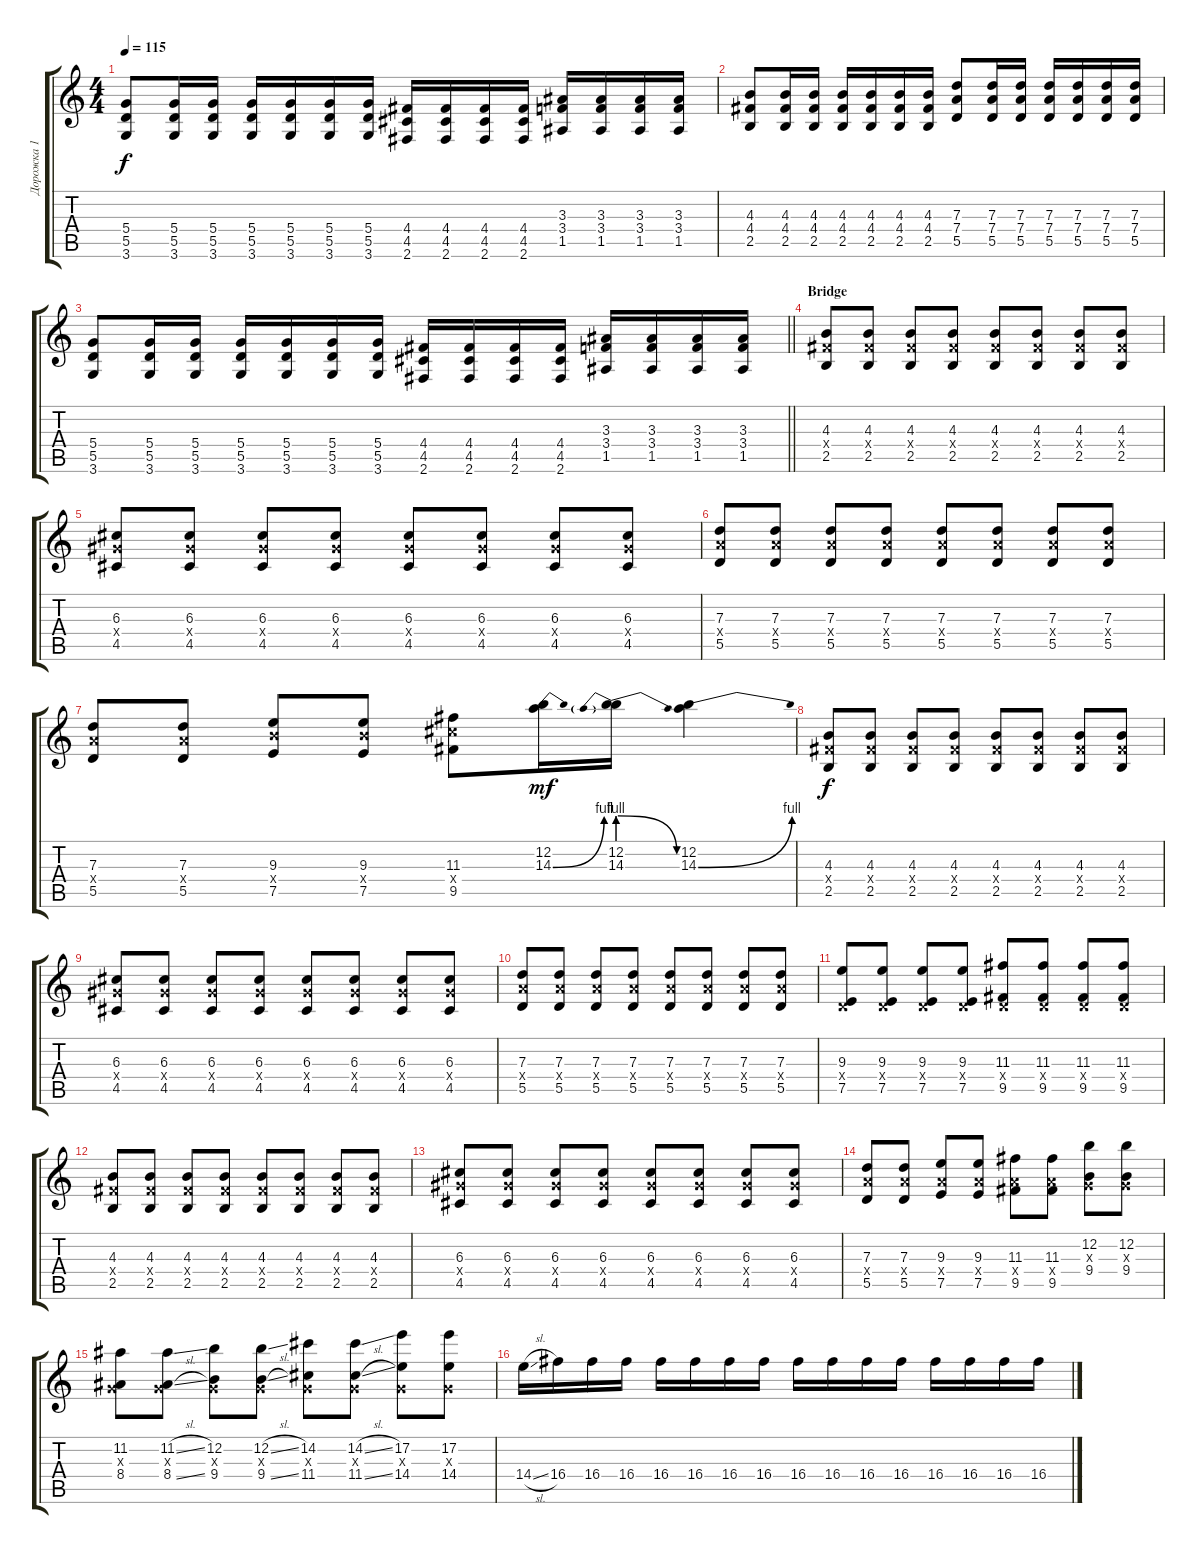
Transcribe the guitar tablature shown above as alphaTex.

\track ("Дорожка 1" "Дорожка 1") {instrument distortionguitar}
\staff {score tabs}
\tuning (E4 B3 G3 D3 A2 E2) {hide}
\ts (4 4)
\tempo 115
\clef g2
\ks c
(5.4 5.5 3.6).8{dy f} (5.4 5.5 3.6).16 (5.4 5.5 3.6).16 (5.4 5.5 3.6).16 (5.4 5.5 3.6).16 (5.4 5.5 3.6).16 (5.4 5.5 3.6).16 (4.4 4.5 2.6).16 (4.4 4.5 2.6).16 (4.4 4.5 2.6).16 (4.4 4.5 2.6).16 (3.3 3.4 1.5).16 (3.3 3.4 1.5).16 (3.3 3.4 1.5).16 (3.3 3.4 1.5).16 |
(4.3 4.4 2.5).8 (4.3 4.4 2.5).16 (4.3 4.4 2.5).16 (4.3 4.4 2.5).16 (4.3 4.4 2.5).16 (4.3 4.4 2.5).16 (4.3 4.4 2.5).16 (7.3 7.4 5.5).8 (7.3 7.4 5.5).16 (7.3 7.4 5.5).16 (7.3 7.4 5.5).16 (7.3 7.4 5.5).16 (7.3 7.4 5.5).16 (7.3 7.4 5.5).16 |
\barLineRight lightlight
(5.4 5.5 3.6).8 (5.4 5.5 3.6).16 (5.4 5.5 3.6).16 (5.4 5.5 3.6).16 (5.4 5.5 3.6).16 (5.4 5.5 3.6).16 (5.4 5.5 3.6).16 (4.4 4.5 2.6).16 (4.4 4.5 2.6).16 (4.4 4.5 2.6).16 (4.4 4.5 2.6).16 (3.3 3.4 1.5).16 (3.3 3.4 1.5).16 (3.3 3.4 1.5).16 (3.3 3.4 1.5).16 |
\section ("" "Bridge")
(4.3 4.4{x} 2.5).8 (4.3 4.4{x} 2.5).8 (4.3 4.4{x} 2.5).8 (4.3 4.4{x} 2.5).8 (4.3 4.4{x} 2.5).8 (4.3 4.4{x} 2.5).8 (4.3 4.4{x} 2.5).8 (4.3 4.4{x} 2.5).8 |
(6.3 6.4{x} 4.5).8 (6.3 6.4{x} 4.5).8 (6.3 6.4{x} 4.5).8 (6.3 6.4{x} 4.5).8 (6.3 6.4{x} 4.5).8 (6.3 6.4{x} 4.5).8 (6.3 6.4{x} 4.5).8 (6.3 6.4{x} 4.5).8 |
(7.3 7.4{x} 5.5).8 (7.3 7.4{x} 5.5).8 (7.3 7.4{x} 5.5).8 (7.3 7.4{x} 5.5).8 (7.3 7.4{x} 5.5).8 (7.3 7.4{x} 5.5).8 (7.3 7.4{x} 5.5).8 (7.3 7.4{x} 5.5).8 |
(7.3 7.4{x} 5.5).8 (7.3 7.4{x} 5.5).8 (9.3 9.4{x} 7.5).8 (9.3 9.4{x} 7.5).8 (11.3 11.4{x} 9.5).8 (12.2 14.3{be (bend 0 0 60 4)}).16{dy mf} (12.2 14.3{be (prebendrelease 0 4 60 0)}).16 (12.2 14.3{be (bend 0 0 60 4)}).4 |
(4.3 4.4{x} 2.5).8{dy f} (4.3 4.4{x} 2.5).8 (4.3 4.4{x} 2.5).8 (4.3 4.4{x} 2.5).8 (4.3 4.4{x} 2.5).8 (4.3 4.4{x} 2.5).8 (4.3 4.4{x} 2.5).8 (4.3 4.4{x} 2.5).8 |
(6.3 6.4{x} 4.5).8 (6.3 6.4{x} 4.5).8 (6.3 6.4{x} 4.5).8 (6.3 6.4{x} 4.5).8 (6.3 6.4{x} 4.5).8 (6.3 6.4{x} 4.5).8 (6.3 6.4{x} 4.5).8 (6.3 6.4{x} 4.5).8 |
(7.3 7.4{x} 5.5).8 (7.3 7.4{x} 5.5).8 (7.3 7.4{x} 5.5).8 (7.3 7.4{x} 5.5).8 (7.3 7.4{x} 5.5).8 (7.3 7.4{x} 5.5).8 (7.3 7.4{x} 5.5).8 (7.3 7.4{x} 5.5).8 |
(9.3 0.4{x} 7.5).8 (9.3 0.4{x} 7.5).8 (9.3 0.4{x} 7.5).8 (9.3 0.4{x} 7.5).8 (11.3 0.4{x} 9.5).8 (11.3 0.4{x} 9.5).8 (11.3 0.4{x} 9.5).8 (11.3 0.4{x} 9.5).8 |
(4.3 4.4{x} 2.5).8 (4.3 4.4{x} 2.5).8 (4.3 4.4{x} 2.5).8 (4.3 4.4{x} 2.5).8 (4.3 4.4{x} 2.5).8 (4.3 4.4{x} 2.5).8 (4.3 4.4{x} 2.5).8 (4.3 4.4{x} 2.5).8 |
(6.3 6.4{x} 4.5).8 (6.3 6.4{x} 4.5).8 (6.3 6.4{x} 4.5).8 (6.3 6.4{x} 4.5).8 (6.3 6.4{x} 4.5).8 (6.3 6.4{x} 4.5).8 (6.3 6.4{x} 4.5).8 (6.3 6.4{x} 4.5).8 |
(7.3 7.4{x} 5.5).8 (7.3 7.4{x} 5.5).8 (9.3 7.4{x} 7.5).8 (9.3 7.4{x} 7.5).8 (11.3 7.4{x} 9.5).8 (11.3 7.4{x} 9.5).8 (12.2 0.3{x} 9.4).8 (12.2 0.3{x} 9.4).8 |
(11.2 0.3{x} 8.4).8 (11.2{sl} 0.3{x} 8.4{sl}).8 (12.2 0.3{x} 9.4).8 (12.2{sl} 0.3{x} 9.4{sl}).8 (14.2 0.3{x} 11.4).8 (14.2{sl} 0.3{x} 11.4{sl}).8 (17.2 0.3{x} 14.4).8 (17.2 0.3{x} 14.4).8 |
14.4{sl}.16 16.4.16 16.4.16 16.4.16 16.4.16 16.4.16 16.4.16 16.4.16 16.4.16 16.4.16 16.4.16 16.4.16 16.4.16 16.4.16 16.4.16 16.4.16
